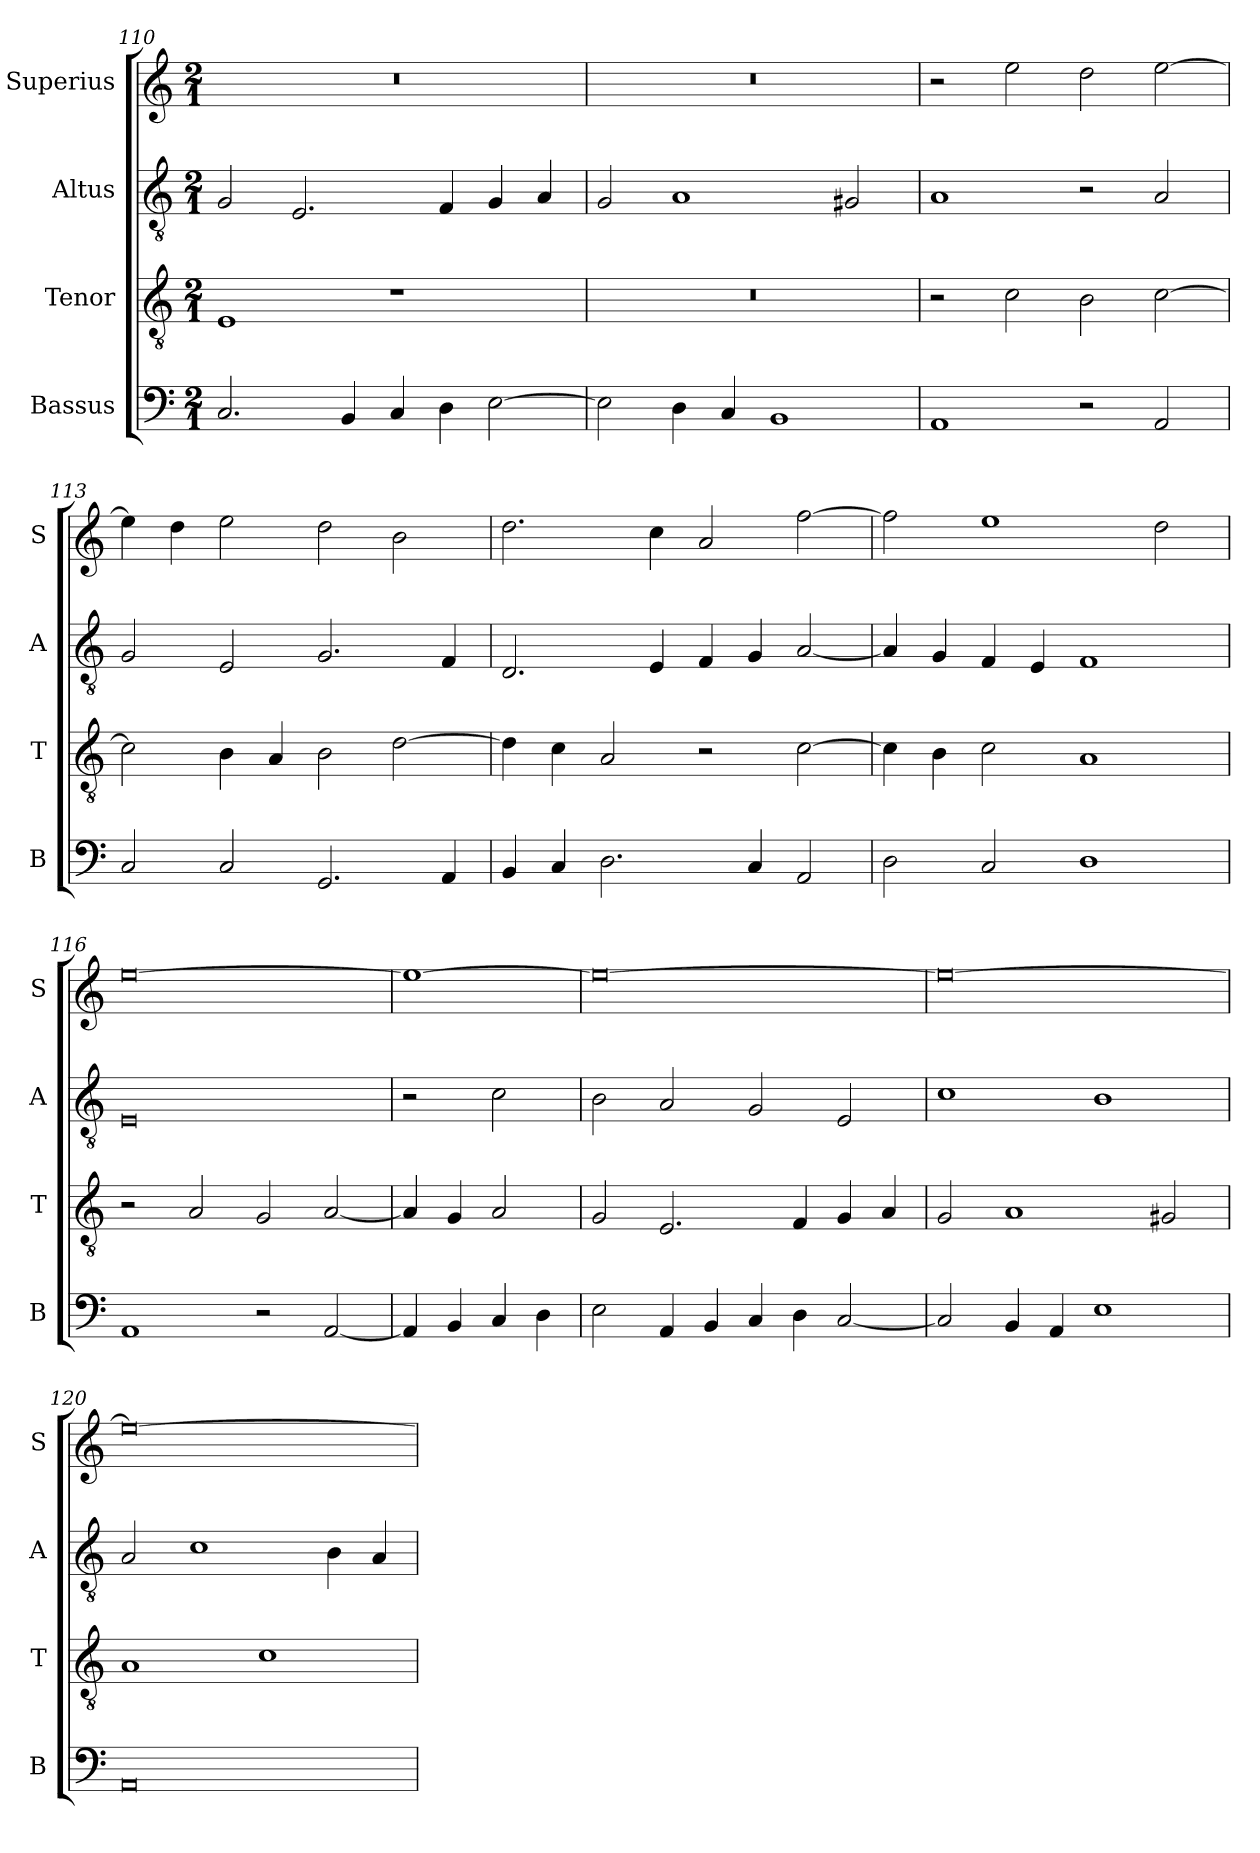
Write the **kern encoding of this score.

**kern	**kern	**kern	**kern
*part4	*part3	*part2	*part1
*staff4	*staff3	*staff2	*staff1
*I"Bassus	*I"Tenor	*I"Altus	*I"Superius
*I'B	*I'T	*I'A	*I'S
*clefF4	*clefGv2	*clefGv2	*clefG2
*k[]	*k[]	*k[]	*k[]
*C:	*C:	*C:	*C:
*M2/1	*M2/1	*M2/1	*M2/1
=110	=110	=110	=110
2.C	1E	2G	0r
.	.	2.E	.
4BB	.	.	.
4C	1r	.	.
4D	.	4F	.
[2E	.	4G	.
.	.	4A	.
=111	=111	=111	=111
2E]	0r	2G	0r
4D	.	1A	.
4C	.	.	.
1BB	.	.	.
.	.	2G#X	.
=112	=112	=112	=112
1AA	2r	1A	2r
.	2c	.	2ee
2r	2B	2r	2dd
2AA	[2c	2A	[2ee
=113	=113	=113	=113
2C	2c]	2G	4ee]
.	.	.	4dd
2C	4B	2E	2ee
.	4A	.	.
2.GG	2B	2.G	2dd
.	[2d	.	2b
4AA	.	4F	.
=114	=114	=114	=114
4BB	4d]	2.D	2.dd
4C	4c	.	.
2.D	2A	.	.
.	.	4E	4cc
.	2r	4F	2a
4C	.	4G	.
2AA	[2c	[2A	[2ff
=115	=115	=115	=115
2D	4c]	4A]	2ff]
.	4B	4G	.
2C	2c	4F	1ee
.	.	4E	.
1D	1A	1F	.
.	.	.	2dd
=116	=116	=116	=116
1AA	2r	0E	[0ee
.	2A	.	.
2r	2G	.	.
[2AA	[2A	.	.
=117	=117	=117	=117
4AA]	4A]	2r	1ee_
4BB	4G	.	.
4C	2A	2c	.
4D	.	.	.
=118	=118	=118	=118
2E	2G	2B	0ee_
4AA	2.E	2A	.
4BB	.	.	.
4C	.	2G	.
4D	4F	.	.
[2C	4G	2E	.
.	4A	.	.
=119	=119	=119	=119
2C]	2G	1c	0ee_
4BB	1A	.	.
4AA	.	.	.
1E	.	1B	.
.	2G#X	.	.
=120	=120	=120	=120
0AA	1A	2A	0ee_
.	.	1c	.
.	1c	.	.
.	.	4B	.
.	.	4A	.
=	=	=	=
*-	*-	*-	*-
